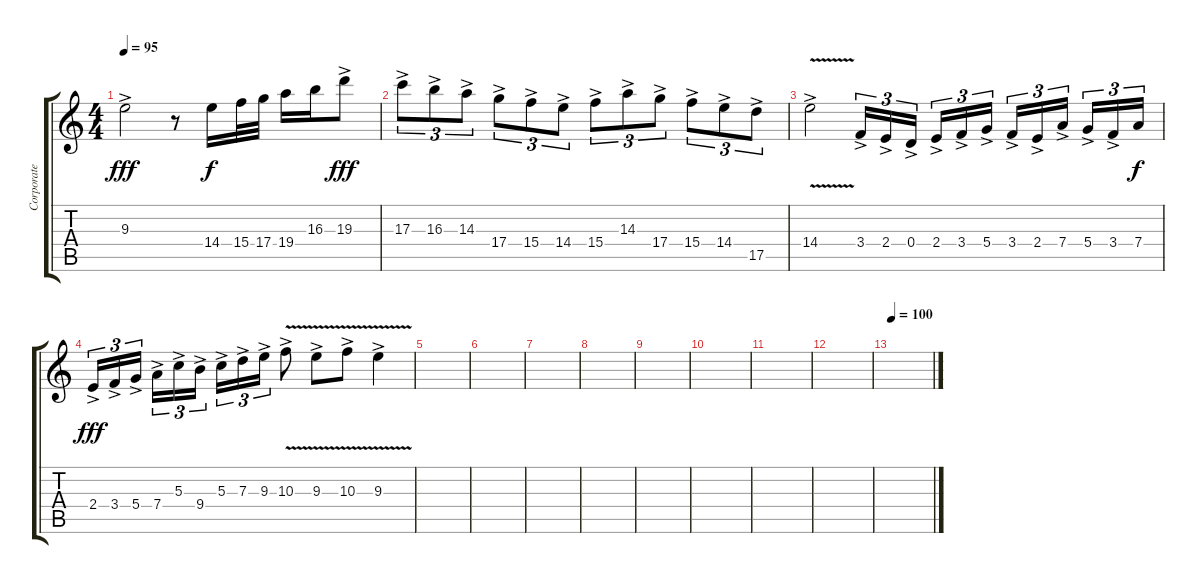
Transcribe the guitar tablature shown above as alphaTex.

\track ("Corporate Death (Solo)" "Corporate ") {instrument distortionguitar}
\staff {score tabs}
\tuning (E4 B3 G3 D3 A2 E2) {hide}
\ts (4 4)
\tempo 95
\clef g2
\ks c
9.3{ac}.2{dy fff} r.8 14.4.16{dy f} 15.4.32 17.4.32 19.4.16 16.3.16 19.3{ac}.8{dy fff} |
17.3{ac}.8{tu (3 2)} 16.3{ac}.8{tu (3 2)} 14.3{ac}.8{tu (3 2)} 17.4{ac}.8{tu (3 2)} 15.4{ac}.8{tu (3 2)} 14.4{ac}.8{tu (3 2)} 15.4{ac}.8{tu (3 2)} 14.3{ac}.8{tu (3 2)} 17.4{ac}.8{tu (3 2)} 15.4{ac}.8{tu (3 2)} 14.4{ac}.8{tu (3 2)} 17.5{ac}.8{tu (3 2)} |
14.4{v ac}.2 3.4{ac}.16{tu (3 2)} 2.4{ac}.16{tu (3 2)} 0.4{ac}.16{tu (3 2)} 2.4{ac}.16{tu (3 2)} 3.4{ac}.16{tu (3 2)} 5.4{ac}.16{tu (3 2)} 3.4{ac}.16{tu (3 2)} 2.4{ac}.16{tu (3 2)} 7.4{ac}.16{tu (3 2)} 5.4{ac}.16{tu (3 2)} 3.4{ac}.16{tu (3 2)} 7.4.16{tu (3 2) dy f} |
2.4{ac}.16{tu (3 2) dy fff} 3.4{ac}.16{tu (3 2)} 5.4{ac}.16{tu (3 2)} 7.4{ac}.16{tu (3 2)} 5.3{ac}.16{tu (3 2)} 9.4{ac}.16{tu (3 2)} 5.3{ac}.16{tu (3 2)} 7.3{ac}.16{tu (3 2)} 9.3{ac}.16{tu (3 2)} 10.3{v ac}.8 9.3{v ac}.8 10.3{v ac}.8 9.3{v ac}.4 |
|
|
|
|
|
|
|
|
\tempo 100
